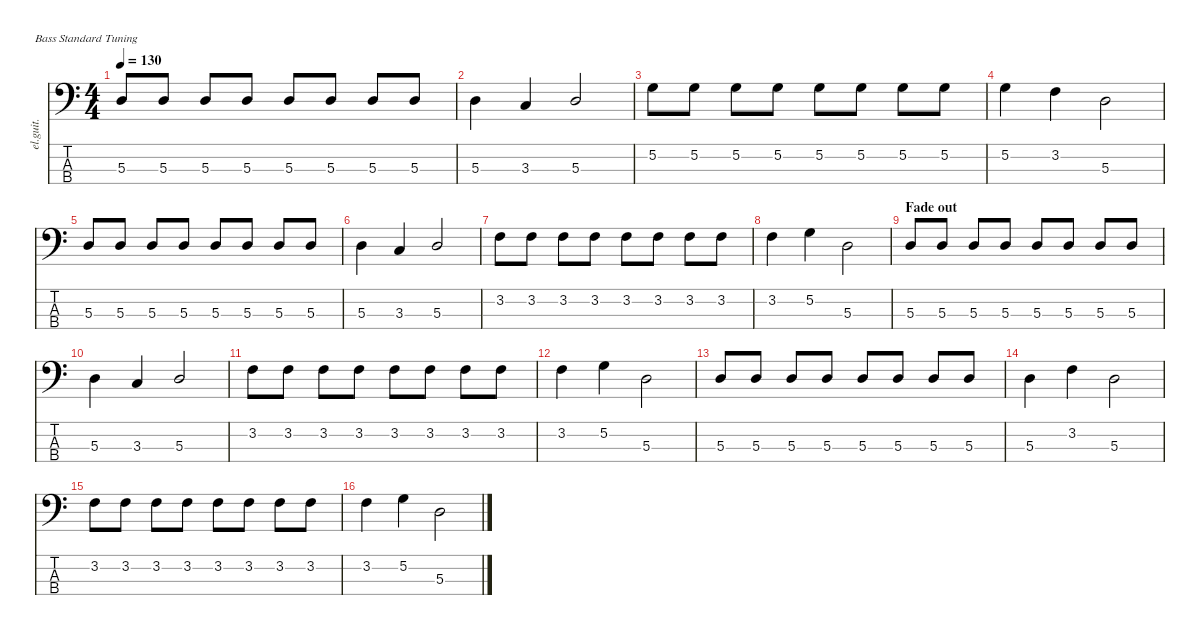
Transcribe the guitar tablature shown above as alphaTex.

\defaultSystemsLayout 4
\hideDynamics
\bracketExtendMode nobrackets
\otherSystemsTrackNameOrientation horizontal
\track ("Bass guitar" "el.guit.") {defaultSystemsLayout 8 instrument electricguitarclean}
\staff {score tabs}
\tuning (G2 D2 A1 E1)
\ts (4 4)
\tempo 130
\clef f4
\ks c
5.3.8{dy f beam Up} 5.3.8{beam Up} 5.3.8{beam Up} 5.3.8{beam Up} 5.3.8{beam Up} 5.3.8{beam Up} 5.3.8{beam Up} 5.3.8{beam Up} |
5.3.4{beam Down} 3.3.4{beam Up} 5.3.2{beam Up} |
5.2.8{beam Down} 5.2.8{beam Down} 5.2.8{beam Down} 5.2.8{beam Down} 5.2.8{beam Down} 5.2.8{beam Down} 5.2.8{beam Down} 5.2.8{beam Down} |
5.2.4{beam Down} 3.2.4{beam Down} 5.3.2{beam Down} |
5.3.8{beam Up} 5.3.8{beam Up} 5.3.8{beam Up} 5.3.8{beam Up} 5.3.8{beam Up} 5.3.8{beam Up} 5.3.8{beam Up} 5.3.8{beam Up} |
5.3.4{beam Down} 3.3.4{beam Up} 5.3.2{beam Up} |
3.2.8{beam Down} 3.2.8{beam Down} 3.2.8{beam Down} 3.2.8{beam Down} 3.2.8{beam Down} 3.2.8{beam Down} 3.2.8{beam Down} 3.2.8{beam Down} |
3.2.4{beam Down} 5.2.4{beam Down} 5.3.2{beam Down} |
\section ("" "Fade out")
5.3.8{beam Up} 5.3.8{beam Up} 5.3.8{beam Up} 5.3.8{beam Up} 5.3.8{beam Up} 5.3.8{beam Up} 5.3.8{beam Up} 5.3.8{beam Up} |
5.3.4{beam Down} 3.3.4{beam Up} 5.3.2{beam Up} |
3.2.8{beam Down} 3.2.8{beam Down} 3.2.8{beam Down} 3.2.8{beam Down} 3.2.8{beam Down} 3.2.8{beam Down} 3.2.8{beam Down} 3.2.8{beam Down} |
3.2.4{beam Down} 5.2.4{beam Down} 5.3.2{beam Down} |
5.3.8{beam Up} 5.3.8{beam Up} 5.3.8{beam Up} 5.3.8{beam Up} 5.3.8{beam Up} 5.3.8{beam Up} 5.3.8{beam Up} 5.3.8{beam Up} |
5.3.4{beam Down} 3.2.4{beam Down} 5.3.2{beam Down} |
3.2.8{beam Down} 3.2.8{beam Down} 3.2.8{beam Down} 3.2.8{beam Down} 3.2.8{beam Down} 3.2.8{beam Down} 3.2.8{beam Down} 3.2.8{beam Down} |
3.2.4{beam Down} 5.2.4{beam Down} 5.3.2{beam Down}
